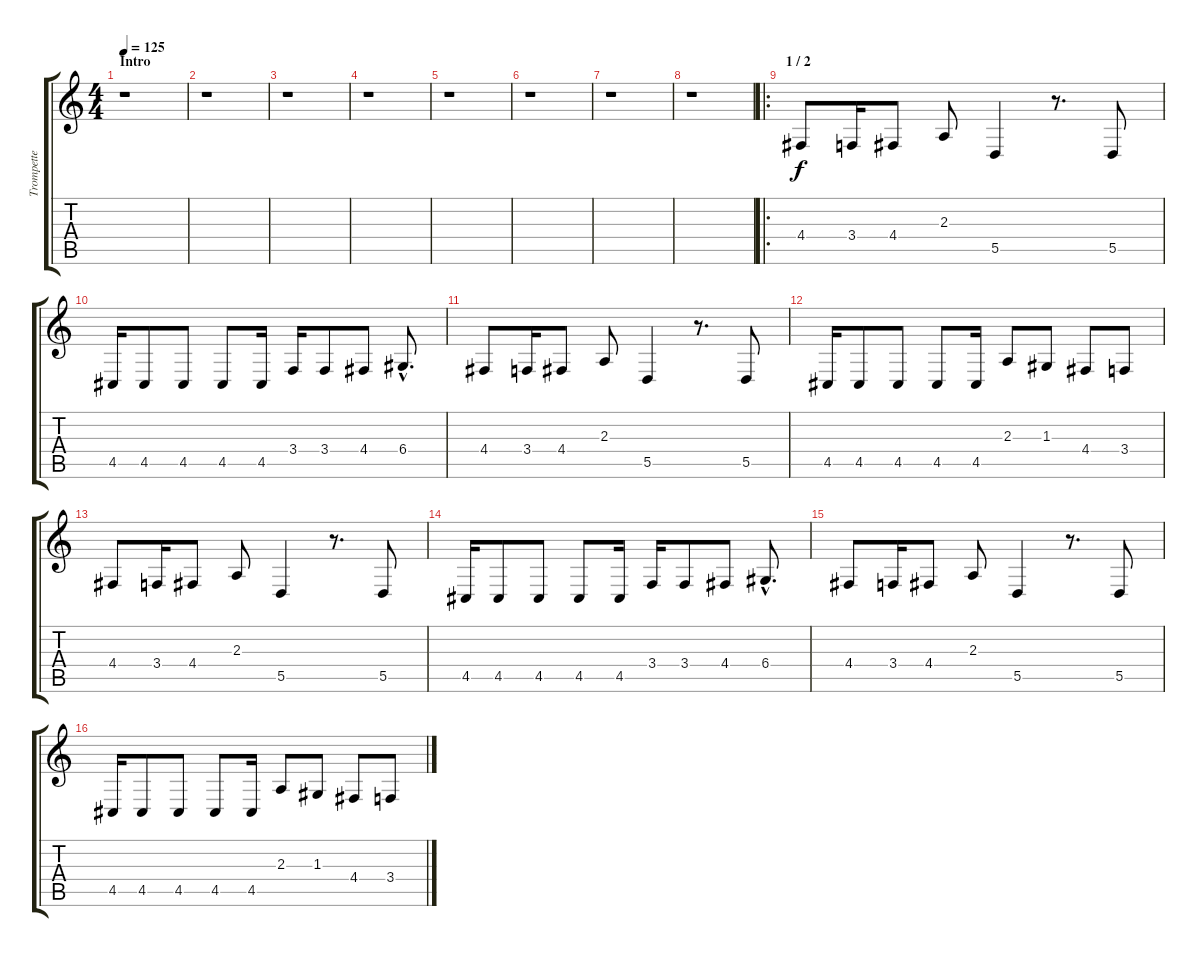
\track ("Trompette" "Trompette") {instrument trumpet}
\staff {score tabs}
\tuning (E4 B3 G3 D3 A2 E2) {hide}
\ts (4 4)
\section ("" "Intro")
\tempo 125
\clef g2
\ks c
r.1{dy f instrument trumpet} |
r.1 |
r.1 |
r.1 |
r.1 |
r.1 |
r.1 |
r.1 |
\ro
\section ("" " 1 / 2")
4.4.8 3.4.16 4.4.8 2.3.8 5.5.4 r.8{d} 5.5.8 |
4.5.16 4.5.8 4.5.8 4.5.8 4.5.16 3.4.16 3.4.8 4.4.8 6.4{hac}.8{d} |
4.4.8 3.4.16 4.4.8 2.3.8 5.5.4 r.8{d} 5.5.8 |
4.5.16 4.5.8 4.5.8 4.5.8 4.5.16 2.3.8 1.3.8 4.4.8 3.4.8 |
4.4.8 3.4.16 4.4.8 2.3.8 5.5.4 r.8{d} 5.5.8 |
4.5.16 4.5.8 4.5.8 4.5.8 4.5.16 3.4.16 3.4.8 4.4.8 6.4{hac}.8{d} |
4.4.8 3.4.16 4.4.8 2.3.8 5.5.4 r.8{d} 5.5.8 |
4.5.16 4.5.8 4.5.8 4.5.8 4.5.16 2.3.8 1.3.8 4.4.8 3.4.8
